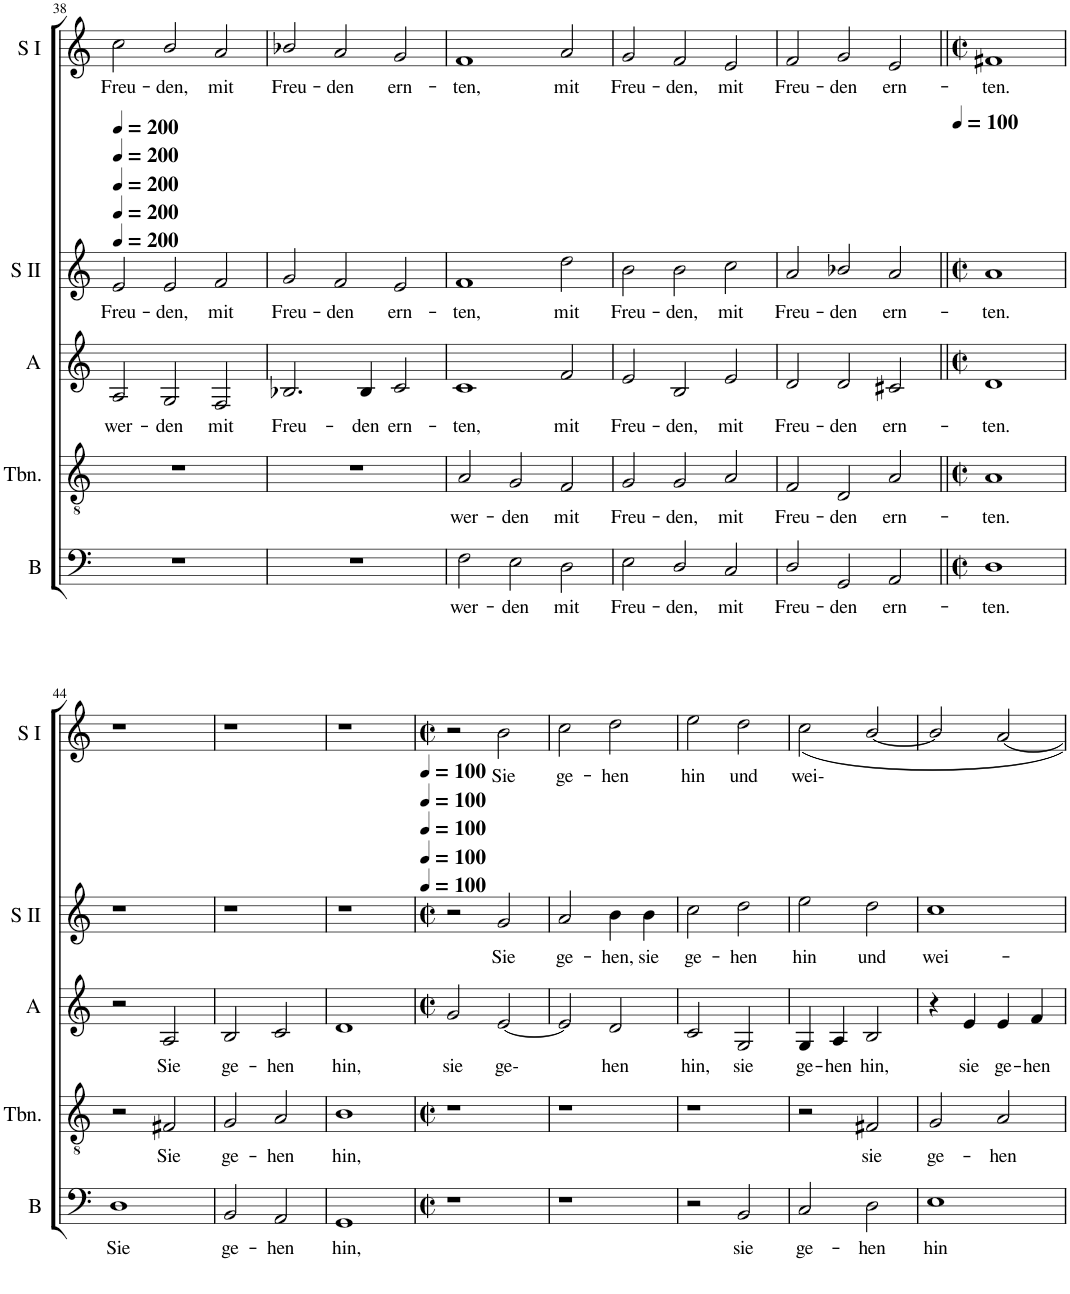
**kern	**text	**kern	**text	**kern	**text	**kern	**text	**kern	**text
*part5	*part5	*part4	*part4	*part3	*part3	*part2	*part2	*part1	*part1
*staff5	*staff5	*staff4	*staff4	*staff3	*staff3	*staff2	*staff2	*staff1	*staff1
*I"Bass	*	*I"Trombone	*	*I"Alto	*	*I"Soprano II	*	*I"Soprano I	*
*I'B	*	*I'Tbn.	*	*I'A	*	*I'S II	*	*I'S I	*
!!LO:PB:g=z
*clefF4	*	*clefGv2	*	*clefG2	*	*clefG2	*	*clefG2	*
*k[]	*	*k[]	*	*k[]	*	*k[]	*	*k[]	*
*M3/2	*	*M3/2	*	*M3/2	*	*M3/2	*	*M3/2	*
*MM200	*	*MM200	*	*MM200	*	*MM200	*	*MM200	*
=38	=38	=38	=38	=38	=38	=38	=38	=38	=38
!	!	!	!	!	!LO:LY:b	!	!LO:LY:b	!	!LO:LY:b
1.r	.	1.r	.	2A/	wer-	2e/	Freu-	2cc\	Freu-
!	!	!	!	!	!LO:LY:b	!	!LO:LY:b	!	!LO:LY:b
.	.	.	.	2G/	-den	2e/	-den,	2b/	-den,
!	!	!	!	!	!LO:LY:b	!	!LO:LY:b	!	!LO:LY:b
.	.	.	.	2F/	mit	2f/	mit	2a/	mit
=39	=39	=39	=39	=39	=39	=39	=39	=39	=39
!	!	!	!	!	!LO:LY:b	!	!LO:LY:b	!	!LO:LY:b
1.r	.	1.r	.	2.B-X/	Freu-	2g/	Freu-	2b-X/	Freu-
!	!	!	!	!	!	!	!LO:LY:b	!	!LO:LY:b
.	.	.	.	.	.	2f/	-den	2a/	-den
!	!	!	!	!	!LO:LY:b	!	!	!	!
.	.	.	.	4B-/	-den	.	.	.	.
!	!	!	!	!	!LO:LY:b	!	!LO:LY:b	!	!LO:LY:b
.	.	.	.	2c/	ern-	2e/	ern-	2g/	ern-
=40	=40	=40	=40	=40	=40	=40	=40	=40	=40
!	!LO:LY:b	!	!LO:LY:b	!	!LO:LY:b	!	!LO:LY:b	!	!LO:LY:b
2F\	wer-	2A/	wer-	1c	-ten,	1f	-ten,	1f	-ten,
!	!LO:LY:b	!	!LO:LY:b	!	!	!	!	!	!
2E\	-den	2G/	-den	.	.	.	.	.	.
!	!LO:LY:b	!	!LO:LY:b	!	!LO:LY:b	!	!LO:LY:b	!	!LO:LY:b
2D\	mit	2F/	mit	2f/	mit	2dd\	mit	2a/	mit
=41	=41	=41	=41	=41	=41	=41	=41	=41	=41
!	!LO:LY:b	!	!LO:LY:b	!	!LO:LY:b	!	!LO:LY:b	!	!LO:LY:b
2E\	Freu-	2G/	Freu-	2e/	Freu-	2b\	Freu-	2g/	Freu-
!	!LO:LY:b	!	!LO:LY:b	!	!LO:LY:b	!	!LO:LY:b	!	!LO:LY:b
2D/	-den,	2G/	-den,	2B/	-den,	2b\	-den,	2f/	-den,
!	!LO:LY:b	!	!LO:LY:b	!	!LO:LY:b	!	!LO:LY:b	!	!LO:LY:b
2C/	mit	2A/	mit	2e/	mit	2cc\	mit	2e/	mit
=42	=42	=42	=42	=42	=42	=42	=42	=42	=42
!	!LO:LY:b	!	!LO:LY:b	!	!LO:LY:b	!	!LO:LY:b	!	!LO:LY:b
2D/	Freu-	2F/	Freu-	2d/	Freu-	2a/	Freu-	2f/	Freu-
!	!LO:LY:b	!	!LO:LY:b	!	!LO:LY:b	!	!LO:LY:b	!	!LO:LY:b
2GG/	-den	2D/	-den	2d/	-den	2b-X/	-den	2g/	-den
!	!LO:LY:b	!	!LO:LY:b	!	!LO:LY:b	!	!LO:LY:b	!	!LO:LY:b
2AA/	ern-	2A/	ern-	2c#X/	ern-	2a/	ern-	2e/	ern-
=43||	=43||	=43||	=43||	=43||	=43||	=43||	=43||	=43||	=43||
*M2/2	*	*M2/2	*	*M2/2	*	*M2/2	*	*M2/2	*
*met(c|)	*	*met(c|)	*	*met(c|)	*	*met(c|)	*	*met(c|)	*
*	*	*	*	*	*	*	*	*MM100	*
!	!LO:LY:b	!	!LO:LY:b	!	!LO:LY:b	!	!LO:LY:b	!	!LO:LY:b
1D	-ten.	1A	-ten.	1d	-ten.	1a	-ten.	1f#X	-ten.
!!LO:LB:g=z
=44	=44	=44	=44	=44	=44	=44	=44	=44	=44
!	!LO:LY:b	!	!	!	!	!	!	!	!
1D	Sie	2r	.	2r	.	1r	.	1r	.
!	!	!	!LO:LY:b	!	!LO:LY:b	!	!	!	!
.	.	2F#X/	Sie	2A/	Sie	.	.	.	.
=45	=45	=45	=45	=45	=45	=45	=45	=45	=45
!	!LO:LY:b	!	!LO:LY:b	!	!LO:LY:b	!	!	!	!
2BB/	ge-	2G/	ge-	2B/	ge-	1r	.	1r	.
!	!LO:LY:b	!	!LO:LY:b	!	!LO:LY:b	!	!	!	!
2AA/	-hen	2A/	-hen	2c/	-hen	.	.	.	.
=46	=46	=46	=46	=46	=46	=46	=46	=46	=46
!	!LO:LY:b	!	!LO:LY:b	!	!LO:LY:b	!	!	!	!
1GG	hin,	1B	hin,	1d	hin,	1r	.	1r	.
=47	=47	=47	=47	=47	=47	=47	=47	=47	=47
*M2/2	*	*M2/2	*	*M2/2	*	*M2/2	*	*M2/2	*
*met(c|)	*	*met(c|)	*	*met(c|)	*	*met(c|)	*	*met(c|)	*
*	*	*	*	*	*	*	*	*MM100	*
!	!	!	!	!	!LO:LY:b	!	!	!	!
1r	.	1r	.	2g/	sie	2r	.	2r	.
!	!	!	!	!	!LO:LY:b	!	!LO:LY:b	!	!LO:LY:b
.	.	.	.	[2e/	ge-	2g/	Sie	2b\	Sie
=48	=48	=48	=48	=48	=48	=48	=48	=48	=48
!	!	!	!	!	!	!	!LO:LY:b	!	!LO:LY:b
1r	.	1r	.	2e/]	.	2a/	ge-	2cc\	ge-
!	!	!	!	!	!LO:LY:b	!	!LO:LY:b	!	!LO:LY:b
.	.	.	.	2d/	hen	4b\	-hen,	2dd\	-hen
!	!	!	!	!	!	!	!LO:LY:b	!	!
.	.	.	.	.	.	4b\	sie	.	.
=49	=49	=49	=49	=49	=49	=49	=49	=49	=49
!	!	!	!	!	!LO:LY:b	!	!LO:LY:b	!	!LO:LY:b
2r	.	1r	.	2c/	hin,	2cc\	ge-	2ee\	hin
!	!LO:LY:b	!	!	!	!LO:LY:b	!	!LO:LY:b	!	!LO:LY:b
2BB/	sie	.	.	2G/	sie	2dd\	-hen	2dd\	und
=50	=50	=50	=50	=50	=50	=50	=50	=50	=50
!	!LO:LY:b	!	!	!	!LO:LY:b	!	!LO:LY:b	!	!LO:LY:b
2C/	ge-	2r	.	4G/	ge-	2ee\	hin	2cc\	wei-
!	!	!	!	!	!LO:LY:b	!	!	!	!
.	.	.	.	4A/	-hen	.	.	.	.
!	!LO:LY:b	!	!LO:LY:b	!	!LO:LY:b	!	!LO:LY:b	!	!
2D\	-hen	2F#X/	sie	2B/	hin,	2dd\	und	[2b/	.
=51	=51	=51	=51	=51	=51	=51	=51	=51	=51
!	!LO:LY:b	!	!LO:LY:b	!	!	!	!LO:LY:b	!	!
1E	hin	2G/	ge-	4r	.	1cc	wei-	2b/]	.
!	!	!	!	!	!LO:LY:b	!	!	!	!
.	.	.	.	4e/	sie	.	.	.	.
!	!	!	!LO:LY:b	!	!LO:LY:b	!	!	!	!
.	.	2A/	-hen	4e/	ge-	.	.	[2a/	.
!	!	!	!	!	!LO:LY:b	!	!	!	!
.	.	.	.	4f/	-hen	.	.	.	.
=	=	=	=	=	=	=	=	=	=
*-	*-	*-	*-	*-	*-	*-	*-	*-	*-
